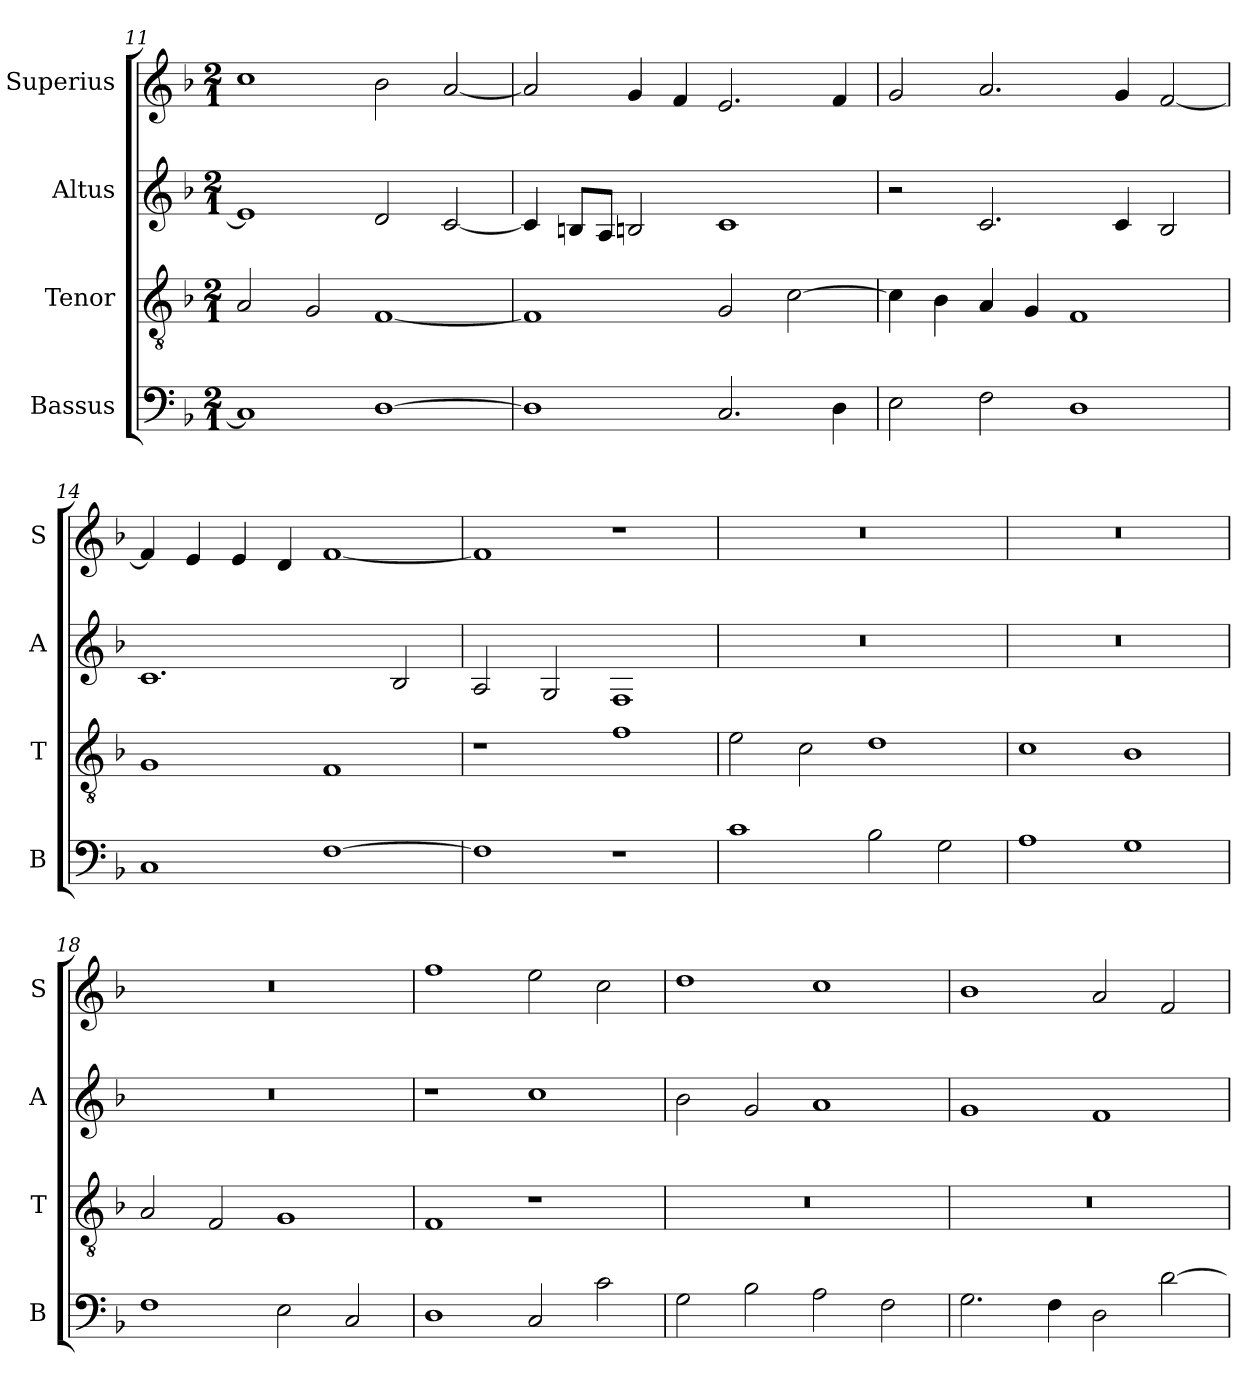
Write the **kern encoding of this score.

**kern	**kern	**kern	**kern
*part4	*part3	*part2	*part1
*staff4	*staff3	*staff2	*staff1
*I"Bassus	*I"Tenor	*I"Altus	*I"Superius
*I'B	*I'T	*I'A	*I'S
*clefF4	*clefGv2	*clefG2	*clefG2
*k[b-]	*k[b-]	*k[b-]	*k[b-]
*F:	*F:	*F:	*F:
*M2/1	*M2/1	*M2/1	*M2/1
=11	=11	=11	=11
1C]	2A	1e]	1cc
.	2G	.	.
[1D	[1F	2d	2b-
.	.	[2c	[2a
=12	=12	=12	=12
1D]	1F]	4c]	2a]
.	.	8BnL	.
.	.	8AJ	.
.	.	2Bn	4g
.	.	.	4f
2.C	2G	1c	2.e
.	[2c	.	.
4D	.	.	4f
=13	=13	=13	=13
2E	4c]	2r	2g
.	4B-	.	.
2F	4A	2.c	2.a
.	4G	.	.
1D	1F	.	.
.	.	4c	4g
.	.	2B-	[2f
=14	=14	=14	=14
1C	1G	1.c	4f]
.	.	.	4e
.	.	.	4e
.	.	.	4d
[1F	1F	.	[1f
.	.	2B-	.
=15	=15	=15	=15
1F]	1r	2A	1f]
.	.	2G	.
1r	1f	1F	1r
=16	=16	=16	=16
1c	2e	0r	0r
.	2c	.	.
2B-	1d	.	.
2G	.	.	.
=17	=17	=17	=17
1A	1c	0r	0r
1G	1B-	.	.
=18	=18	=18	=18
1F	2A	0r	0r
.	2F	.	.
2E	1G	.	.
2C	.	.	.
=19	=19	=19	=19
1D	1F	1r	1ff
2C	1r	1cc	2ee
2c	.	.	2cc
=20	=20	=20	=20
2G	0r	2b-	1dd
2B-	.	2g	.
2A	.	1a	1cc
2F	.	.	.
=21	=21	=21	=21
2.G	0r	1g	1b-
4F	.	.	.
2D	.	1f	2a
[2d	.	.	2f
=	=	=	=
*-	*-	*-	*-
